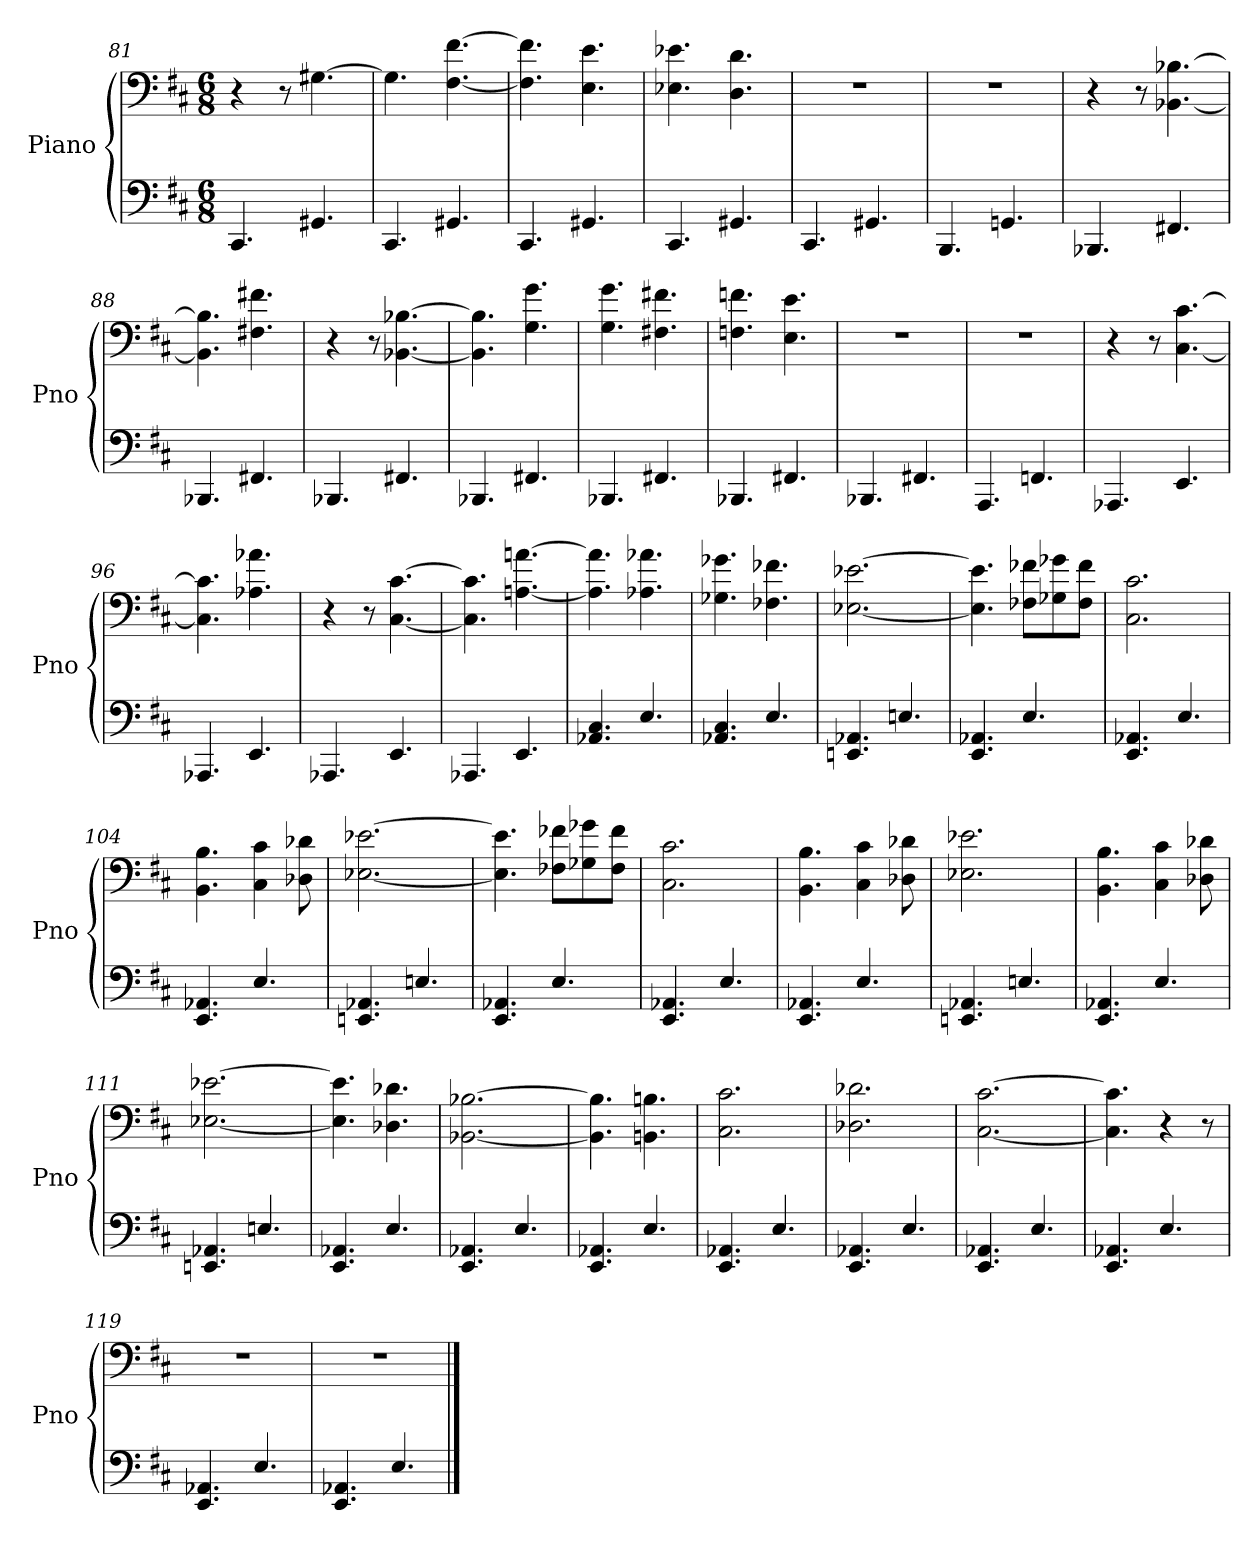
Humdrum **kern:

**kern	**kern
*part2	*part1
*staff2	*staff1
*I"Piano	*I"Piano
*I'Pno	*I'Pno
*clefF4	*clefF4
*k[f#c#]	*k[f#c#]
*M6/8	*M6/8
=81	=81
4.CC#/	4r
.	8r
4.GG#X/	[4.G#X\
=82	=82
4.CC#/	4.G#\]
4.GG#X/	[4.F#\ [4.f#\
=83	=83
4.CC#/	4.F#\] 4.f#\]
4.GG#X/	4.E\ 4.e\
=84	=84
4.CC#/	4.E-X\ 4.e-X\
4.GG#X/	4.D\ 4.d\
!!LO:LB:g=z
=85	=85
4.CC#/	2.r
4.GG#X/	.
=86	=86
4.BBB/	2.r
4.GGn/	.
=87	=87
4.BBB-X/	4r
.	8r
4.FF#X/	[4.BB-X\ [4.B-X\
=88	=88
4.BBB-X/	4.BB-\] 4.B-\]
4.FF#X/	4.F#X\ 4.f#X\
=89	=89
4.BBB-X/	4r
.	8r
4.FF#X/	[4.BB-X\ [4.B-X\
=90	=90
4.BBB-X/	4.BB-\] 4.B-\]
4.FF#X/	4.G\ 4.g\
=91	=91
4.BBB-X/	4.G\ 4.g\
4.FF#X/	4.F#X\ 4.f#X\
=92	=92
4.BBB-X/	4.Fn\ 4.fn\
4.FF#X/	4.E\ 4.e\
!!LO:LB:g=z
=93	=93
4.BBB-X/	2.r
4.FF#X/	.
=94	=94
4.AAA/	2.r
4.FFn/	.
=95	=95
4.AAA-X/	4r
.	8r
4.EE/	[4.C#\ [4.c#\
=96	=96
4.AAA-X/	4.C#\] 4.c#\]
4.EE/	4.A-X\ 4.a-X\
=97	=97
4.AAA-X/	4r
.	8r
4.EE/	[4.C#\ [4.c#\
=98	=98
4.AAA-X/	4.C#\] 4.c#\]
4.EE/	[4.An\ [4.an\
=99	=99
4.AA-X/ 4.C#/	4.A\] 4.a\]
4.E/	4.A-X\ 4.a-X\
!!LO:LB:g=z
=100	=100
4.AA-X/ 4.C#/	4.G-X\ 4.g-X\
4.E/	4.F-X\ 4.f-X\
=101	=101
4.EEn/ 4.AA-X/	[2.E-X\ [2.e-X\
4.En/	.
=102	=102
4.EE/ 4.AA-X/	4.E-\] 4.e-\]
4.E/	8F-X\ 8f-X\L
.	8G-X\ 8g-X\
.	8F-\ 8f-\J
=103	=103
4.EE/ 4.AA-X/	2.C#\ 2.c#\
4.E/	.
=104	=104
4.EE/ 4.AA-X/	4.BB\ 4.B\
4.E/	4C#\ 4c#\
.	8D-X\ 8d-X\
=105	=105
4.EEn/ 4.AA-X/	[2.E-X\ [2.e-X\
4.En/	.
=106	=106
4.EE/ 4.AA-X/	4.E-\] 4.e-\]
4.E/	8F-X\ 8f-X\L
.	8G-X\ 8g-X\
.	8F-\ 8f-\J
!!LO:LB:g=z
=107	=107
4.EE/ 4.AA-X/	2.C#\ 2.c#\
4.E/	.
=108	=108
4.EE/ 4.AA-X/	4.BB\ 4.B\
4.E/	4C#\ 4c#\
.	8D-X\ 8d-X\
=109	=109
4.EEn/ 4.AA-X/	2.E-X\ 2.e-X\
4.En/	.
=110	=110
4.EE/ 4.AA-X/	4.BB\ 4.B\
4.E/	4C#\ 4c#\
.	8D-X\ 8d-X\
=111	=111
4.EEn/ 4.AA-X/	[2.E-X\ [2.e-X\
4.En/	.
=112	=112
4.EE/ 4.AA-X/	4.E-\] 4.e-\]
4.E/	4.D-X\ 4.d-X\
=113	=113
4.EE/ 4.AA-X/	[2.BB-X\ [2.B-X\
4.E/	.
!!LO:PB:g=z
=114	=114
4.EE/ 4.AA-X/	4.BB-\] 4.B-\]
4.E/	4.BBn\ 4.Bn\
=115	=115
4.EE/ 4.AA-X/	2.C#\ 2.c#\
4.E/	.
=116	=116
4.EE/ 4.AA-X/	2.D-X\ 2.d-X\
4.E/	.
=117	=117
4.EE/ 4.AA-X/	[2.C#\ [2.c#\
4.E/	.
=118	=118
4.EE/ 4.AA-X/	4.C#\] 4.c#\]
4.E/	4r
.	8r
=119	=119
4.EE/ 4.AA-X/	2.r
4.E/	.
=120	=120
4.EE/ 4.AA-X/	2.r
4.E/	.
==	==
*-	*-
